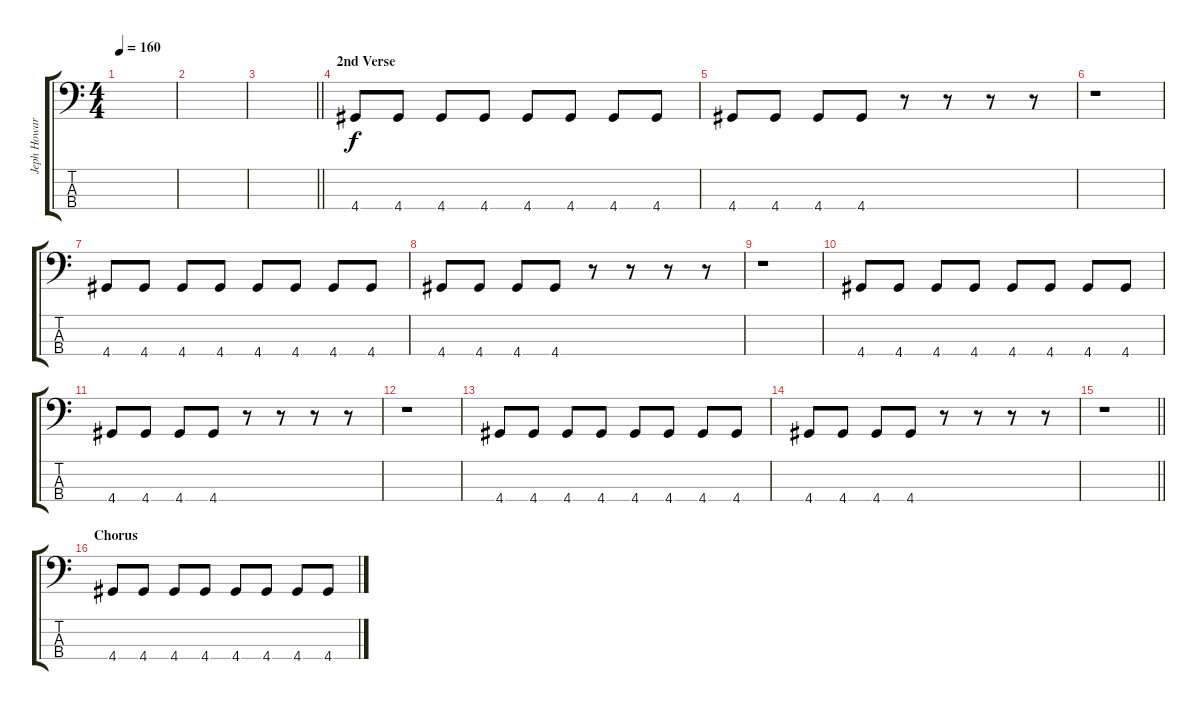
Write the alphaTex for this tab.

\track ("Jeph Howard " "Jeph Howar") {instrument electricbassfinger}
\staff {score tabs}
\tuning (G2 D2 A1 E1) {hide}
\ts (4 4)
\tempo 160
\clef f4
\ks c
|
|
\barLineRight lightlight
|
\section ("" "2nd Verse")
4.4.8 4.4.8 4.4.8 4.4.8 4.4.8 4.4.8 4.4.8 4.4.8 |
4.4.8 4.4.8 4.4.8 4.4.8 r.8 r.8 r.8 r.8 |
r.1 |
4.4.8 4.4.8 4.4.8 4.4.8 4.4.8 4.4.8 4.4.8 4.4.8 |
4.4.8 4.4.8 4.4.8 4.4.8 r.8 r.8 r.8 r.8 |
r.1 |
4.4.8 4.4.8 4.4.8 4.4.8 4.4.8 4.4.8 4.4.8 4.4.8 |
4.4.8 4.4.8 4.4.8 4.4.8 r.8 r.8 r.8 r.8 |
r.1 |
4.4.8 4.4.8 4.4.8 4.4.8 4.4.8 4.4.8 4.4.8 4.4.8 |
4.4.8 4.4.8 4.4.8 4.4.8 r.8 r.8 r.8 r.8 |
\barLineRight lightlight
r.1 |
\section ("" "Chorus")
4.4.8 4.4.8 4.4.8 4.4.8 4.4.8 4.4.8 4.4.8 4.4.8
